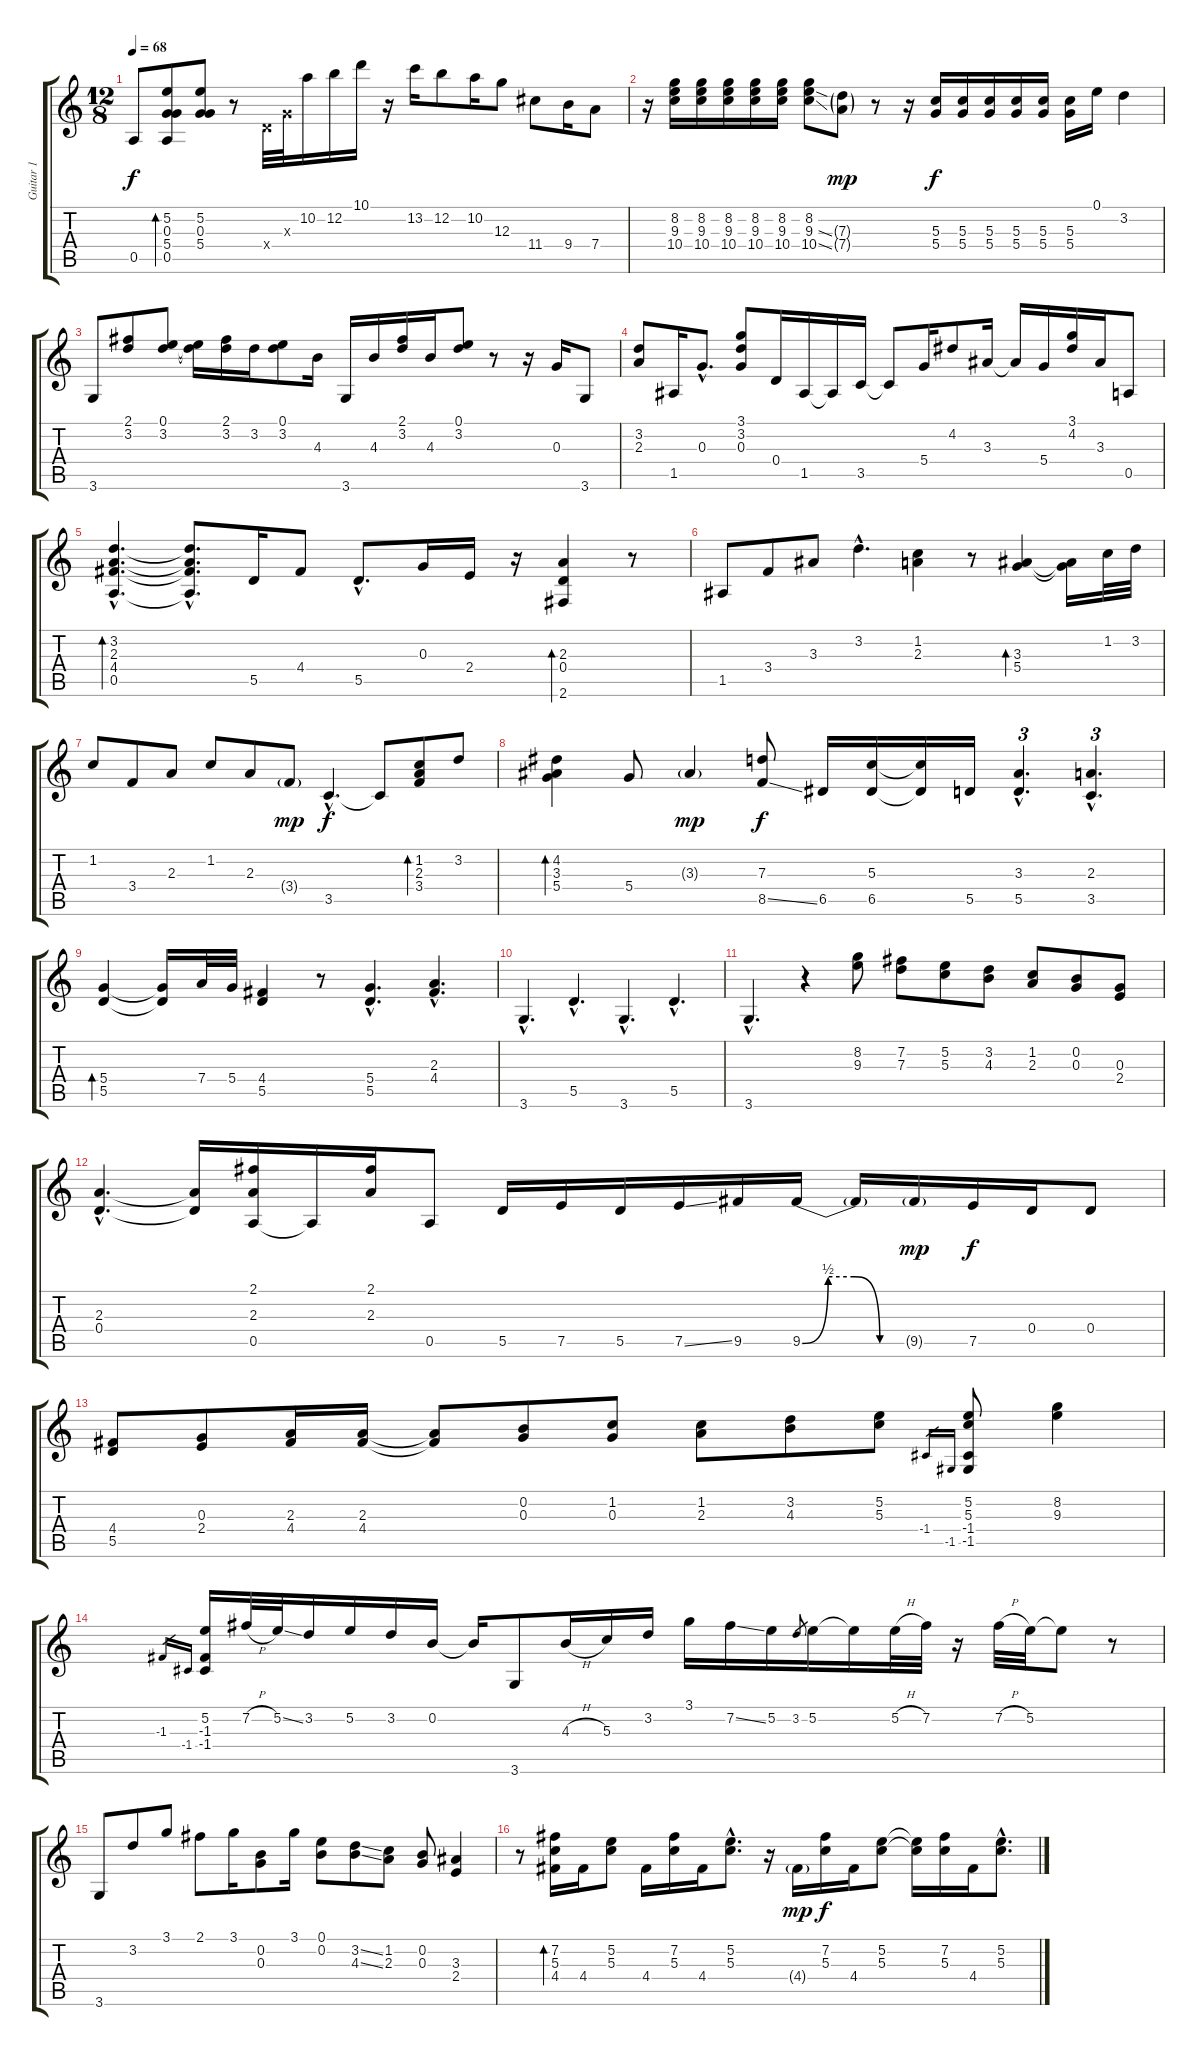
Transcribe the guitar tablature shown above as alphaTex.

\track ("Guitar 1" "Guitar 1") {instrument acousticguitarnylon}
\staff {score tabs}
\tuning (E4 B3 G3 D3 A2 E2) {hide}
\ts (12 8)
\tempo 68
\clef g2
\ks c
0.5.8{dy f} (5.2 0.3 5.4 0.5).8{bd 240} (5.2 0.3 5.4).8 r.8 0.4{x}.32 0.3{x}.32 10.2.16 12.2.16 10.1.16 r.16 13.2.16 12.2.8 10.2.16 12.3.8 11.4.8 9.4.16 7.4.8 |
r.16 (8.2 9.3 10.4).16 (8.2 9.3 10.4).16 (8.2 9.3 10.4).16 (8.2 9.3 10.4).16 (8.2 9.3 10.4).16 (8.2 9.3{ss} 10.4{ss}).8 (7.3{g} 7.4{g}).8{dy mp} r.8 r.16 (5.3 5.4).16{dy f} (5.3 5.4).16 (5.3 5.4).16 (5.3 5.4).16 (5.3 5.4).16 (5.3 5.4).16 0.1.16 3.2.4 |
3.6.8 (2.1 3.2).8 (0.1 3.2).8 (0.1{t} 3.2{t}).16 (2.1 3.2).16 3.2.16 (0.1 3.2).8 4.3.16 3.6.16 4.3.16 (2.1 3.2).16 4.3.16 (0.1 3.2).8 r.8 r.16 0.3.16 3.6.8 |
(3.2 2.3).8 1.5.16 0.3{hac}.8{d} (3.1 3.2 0.3).8 0.4.16 1.5.16 1.5{t}.16 3.5.16 3.5{t}.8 5.4.16 4.2.8 3.3.16 3.3{t}.16 5.4.16 (3.1 4.2).16 3.3.16 0.5.8 |
(3.2{hac} 2.3{hac} 4.4{hac} 0.5{hac}).4{d bd 240} (3.2{hac t} 2.3{hac t} 4.4{hac t} 0.5{hac t}).8{d} 5.5.16 4.4.8 5.5{hac}.8{d} 0.3.16 2.4.16 r.16 (2.3 0.4 2.6).4{bd 240} r.8 |
1.5.8 3.4.8 3.3.8 3.2{hac}.4{d} (1.2 2.3).4 r.8 (3.3 5.4).4{bd 240} (3.3{t} 5.4{t}).16 1.2.32 3.2.32 |
1.2.8 3.4.8 2.3.8 1.2.8 2.3.8 3.4{g}.8{dy mp} 3.5{hac}.4{d dy f} 3.5{t}.8 (1.2 2.3 3.4).8{bd 240} 3.2.8 |
(4.2 3.3 5.4).4{bd 240} 5.4.8 3.3{g}.4{dy mp} (7.3 8.5{ss}).8{dy f} 6.5.16 (5.3 6.5).16 (5.3{t} 6.5{t}).16 5.5.16 (3.3{hac} 5.5{hac}).4{d tu (3 2)} (2.3{hac} 3.5{hac}).4{d tu (3 2)} |
(5.4 5.5).4{bd 240} (5.4{t} 5.5{t}).16 7.4.32 5.4.32 (4.4 5.5).4 r.8 (5.4{hac} 5.5{hac}).4{d} (2.3{hac} 4.4{hac}).4{d} |
3.6{hac}.4{d} 5.5{hac}.4{d} 3.6{hac}.4{d} 5.5{hac}.4{d} |
3.6{hac}.4{d} r.4 (8.2 9.3).8 (7.2 7.3).8 (5.2 5.3).8 (3.2 4.3).8 (1.2 2.3).8 (0.2 0.3).8 (0.3 2.4).8 |
(2.3{hac} 0.4{hac}).4{d} (2.3{t} 0.4{t}).16 (2.1 2.3 0.5).16 0.5{t}.16 (2.1 2.3).16 0.5.8 5.5.16 7.5.16 5.5.16 7.5{ss}.16 9.5.16 9.5{be (custom 0 0 15 2 30 2 45 0 60 0)}.16 9.5{t}.16 9.5{g}.16{dy mp} 7.5.16{dy f} 0.4.16 0.4.8 |
(4.4 5.5).8 (0.3 2.4).8 (2.3 4.4).16 (2.3 4.4).16 (2.3{t} 4.4{t}).8 (0.2 0.3).8 (1.2 0.3).8 (1.2 2.3).8 (3.2 4.3).8 (5.2 5.3).8 -1.4.16{gr} -1.5.16{gr} (5.2 5.3 -1.4 -1.5).8 (8.2 9.3).4 |
-1.3.16{gr} -1.4.16{gr} (5.2 -1.3 -1.4).16 7.2{h}.32 5.2{ss}.32 3.2.16 5.2.16 3.2.16 0.2.16 0.2{t}.16 3.6.8 4.3{h}.16 5.3.16 3.2.16 3.1.16 7.2{ss}.16 5.2.16 3.2.8{gr} 5.2.16 5.2{t}.16 5.2{h}.32 7.2.32 r.16 7.2{h}.32 5.2.32 5.2{t}.8 r.8 |
3.6.8 3.2.8 3.1.8 2.1.8 3.1.16 (0.2 0.3).8 3.1.16 (0.1 0.2).8 (3.2{ss} 4.3{ss}).8 (1.2 2.3).8 (0.2 0.3).8 (3.3 2.4).4 |
r.8 (7.2 5.3 4.4).16{bd 240} 4.4.16 (5.2 5.3).8 4.4.16 (7.2 5.3).16 4.4.16 (5.2{hac} 5.3{hac}).8{d} r.16 4.4{g}.16{dy mp} (7.2 5.3).16{dy f} 4.4.16 (5.2 5.3).8 (5.2{t} 5.3{t}).16 (7.2 5.3).16 4.4.16 (5.2{hac} 5.3{hac}).8{d}
